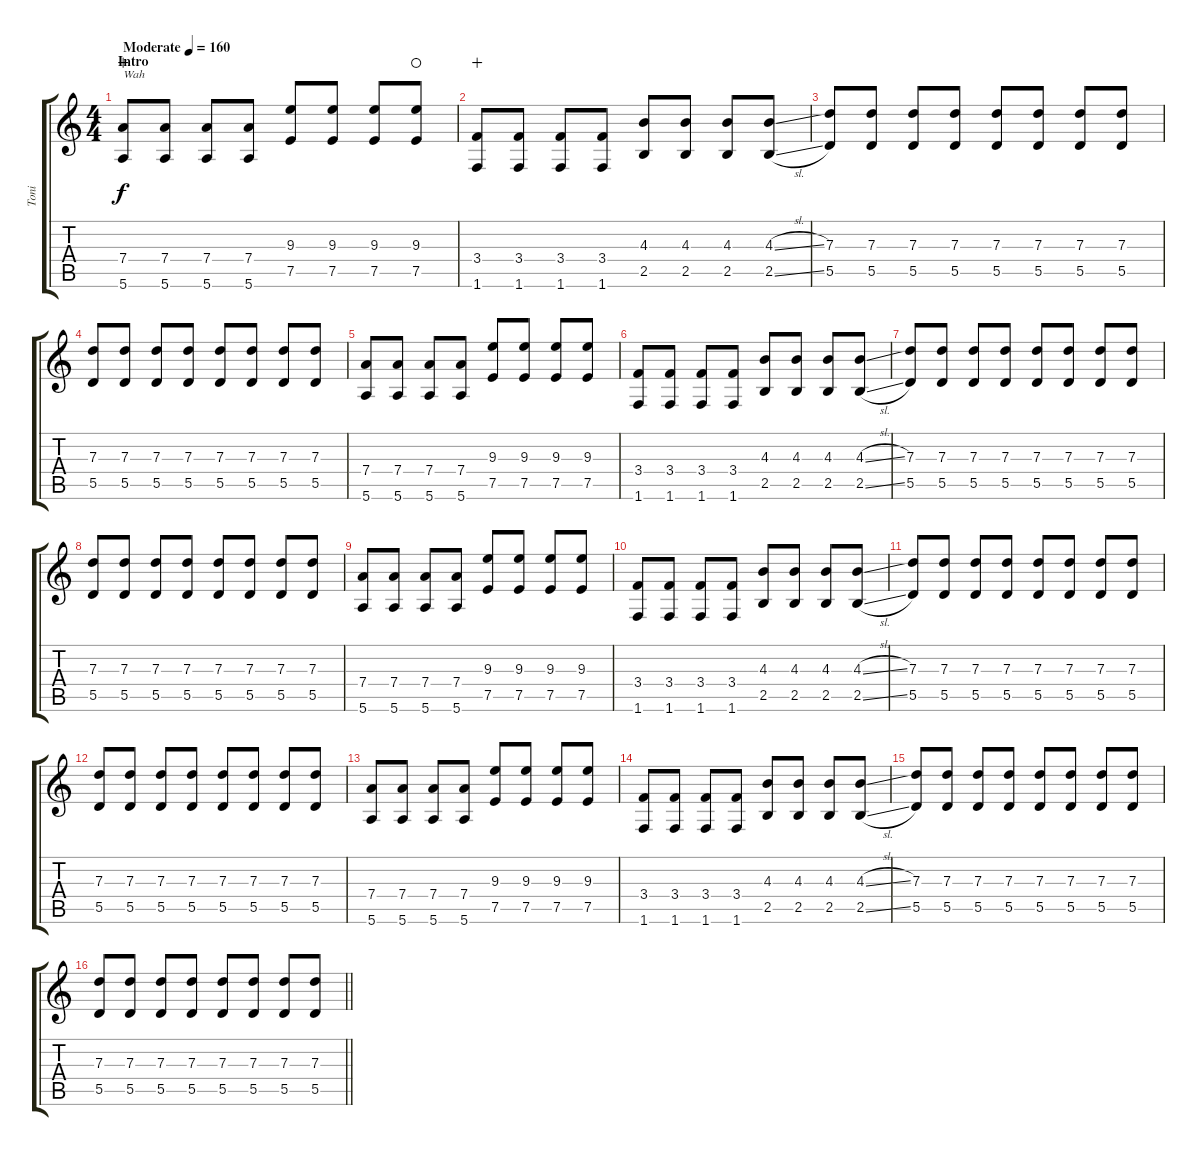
\track ("Toni" "Toni") {instrument distortionguitar}
\staff {score tabs}
\tuning (E4 B3 G3 D3 A2 E2) {hide}
\ts (4 4)
\section ("" "Intro")
\tempo (160 "Moderate")
\clef g2
\ks c
(7.4 5.6).8{txt "Wah" dy f instrument distortionguitar wahc} (7.4 5.6).8 (7.4 5.6).8 (7.4 5.6).8 (9.3 7.5).8 (9.3 7.5).8 (9.3 7.5).8 (9.3 7.5).8{waho} |
(3.4 1.6).8{wahc} (3.4 1.6).8 (3.4 1.6).8 (3.4 1.6).8 (4.3 2.5).8 (4.3 2.5).8 (4.3 2.5).8 (4.3{sl} 2.5{sl}).8 |
(7.3 5.5).8 (7.3 5.5).8 (7.3 5.5).8 (7.3 5.5).8 (7.3 5.5).8 (7.3 5.5).8 (7.3 5.5).8 (7.3 5.5).8 |
(7.3 5.5).8 (7.3 5.5).8 (7.3 5.5).8 (7.3 5.5).8 (7.3 5.5).8 (7.3 5.5).8 (7.3 5.5).8 (7.3 5.5).8 |
(7.4 5.6).8 (7.4 5.6).8 (7.4 5.6).8 (7.4 5.6).8 (9.3 7.5).8 (9.3 7.5).8 (9.3 7.5).8 (9.3 7.5).8 |
(3.4 1.6).8 (3.4 1.6).8 (3.4 1.6).8 (3.4 1.6).8 (4.3 2.5).8 (4.3 2.5).8 (4.3 2.5).8 (4.3{sl} 2.5{sl}).8 |
(7.3 5.5).8 (7.3 5.5).8 (7.3 5.5).8 (7.3 5.5).8 (7.3 5.5).8 (7.3 5.5).8 (7.3 5.5).8 (7.3 5.5).8 |
(7.3 5.5).8 (7.3 5.5).8 (7.3 5.5).8 (7.3 5.5).8 (7.3 5.5).8 (7.3 5.5).8 (7.3 5.5).8 (7.3 5.5).8 |
(7.4 5.6).8 (7.4 5.6).8 (7.4 5.6).8 (7.4 5.6).8 (9.3 7.5).8 (9.3 7.5).8 (9.3 7.5).8 (9.3 7.5).8 |
(3.4 1.6).8 (3.4 1.6).8 (3.4 1.6).8 (3.4 1.6).8 (4.3 2.5).8 (4.3 2.5).8 (4.3 2.5).8 (4.3{sl} 2.5{sl}).8 |
(7.3 5.5).8 (7.3 5.5).8 (7.3 5.5).8 (7.3 5.5).8 (7.3 5.5).8 (7.3 5.5).8 (7.3 5.5).8 (7.3 5.5).8 |
(7.3 5.5).8 (7.3 5.5).8 (7.3 5.5).8 (7.3 5.5).8 (7.3 5.5).8 (7.3 5.5).8 (7.3 5.5).8 (7.3 5.5).8 |
(7.4 5.6).8 (7.4 5.6).8 (7.4 5.6).8 (7.4 5.6).8 (9.3 7.5).8 (9.3 7.5).8 (9.3 7.5).8 (9.3 7.5).8 |
(3.4 1.6).8 (3.4 1.6).8 (3.4 1.6).8 (3.4 1.6).8 (4.3 2.5).8 (4.3 2.5).8 (4.3 2.5).8 (4.3{sl} 2.5{sl}).8 |
(7.3 5.5).8 (7.3 5.5).8 (7.3 5.5).8 (7.3 5.5).8 (7.3 5.5).8 (7.3 5.5).8 (7.3 5.5).8 (7.3 5.5).8 |
\barLineRight lightlight
(7.3 5.5).8 (7.3 5.5).8 (7.3 5.5).8 (7.3 5.5).8 (7.3 5.5).8 (7.3 5.5).8 (7.3 5.5).8 (7.3 5.5).8
